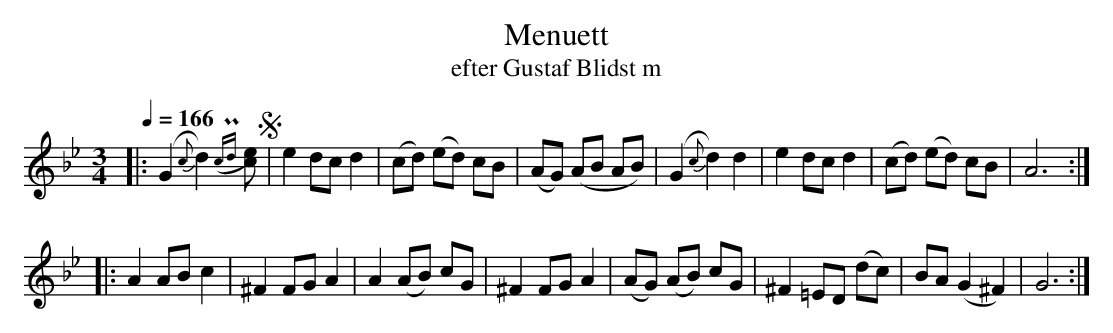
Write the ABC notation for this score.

X:1
T:Menuett
T:efter Gustaf Blidst m
M:3/4
K:Gm
L:1/8
Q:1/4 = 166
|:(G2 {c}d2) ({cPd}[e)c] S| e2 dc d2|) (cd) (ed) cB |(AG) (AB AB)| (G2 {c}d2) d2 | e2 dc d2| (cd) (ed) cB | A6 :|
|: A2 AB c2| ^F2 FG A2| A2 (AB) cG | ^F2 FG A2| (AG) (AB) cG | ^F2 =ED (dc) | BA (G2 ^F2) | G6 :|
